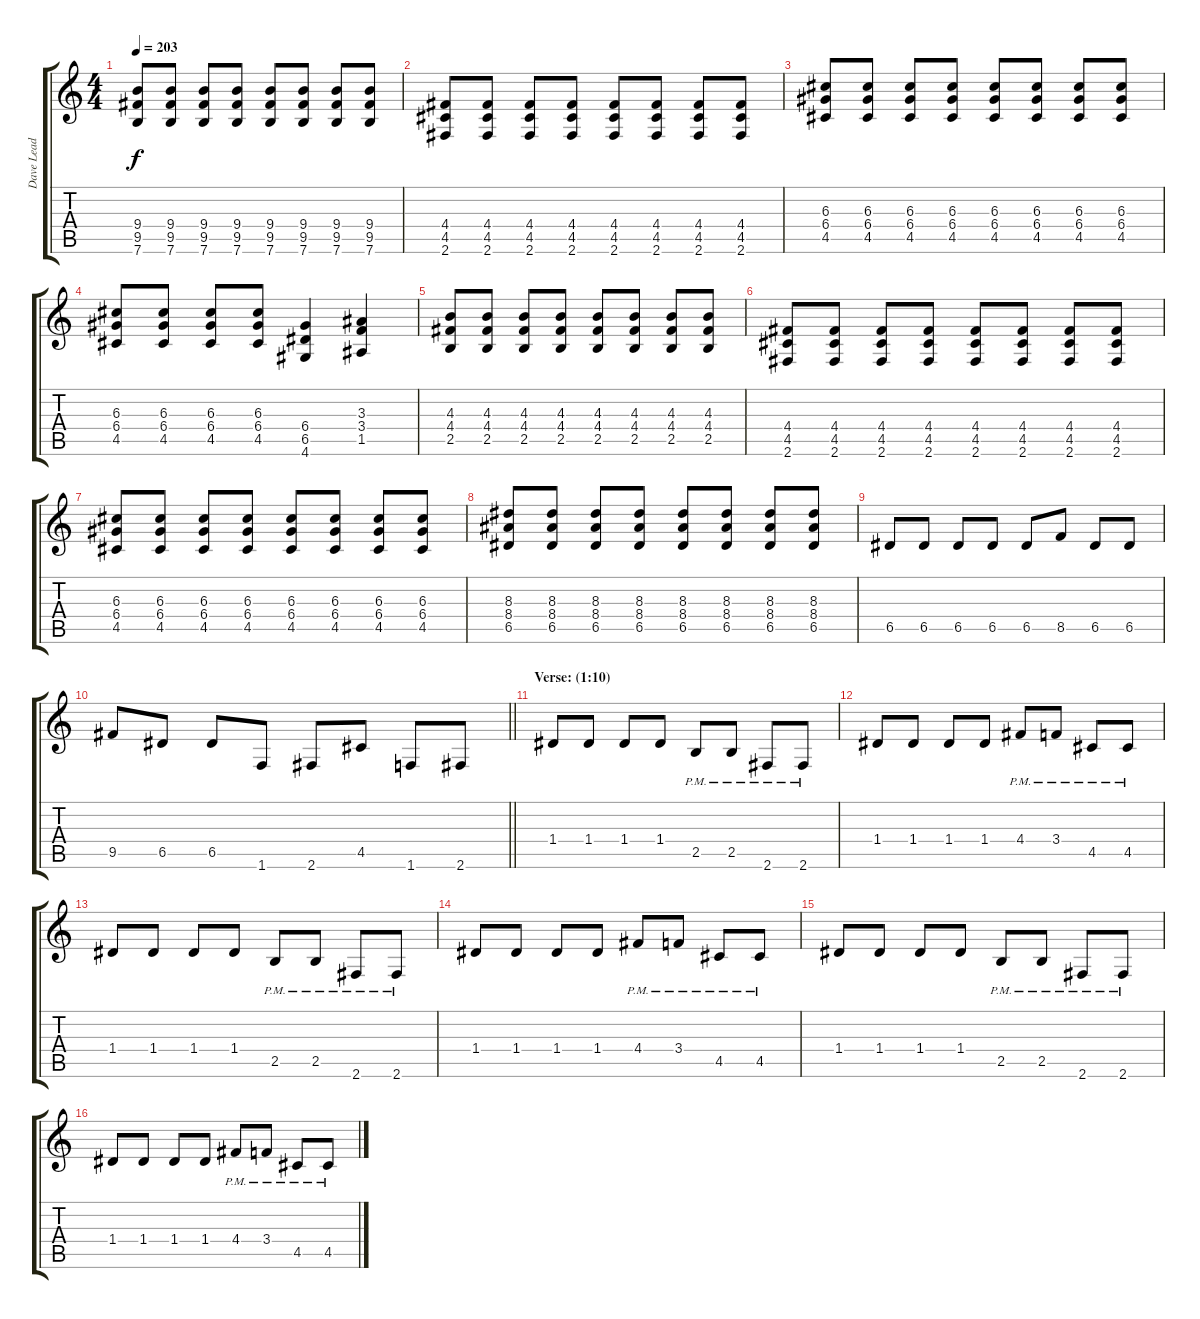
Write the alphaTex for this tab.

\track ("Dave Lead" "Dave Lead") {instrument distortionguitar}
\staff {score tabs}
\tuning (E4 B3 G3 D3 A2 E2) {hide}
\ts (4 4)
\tempo 203
\clef g2
\ks c
(9.4 9.5 7.6).8{dy f} (9.4 9.5 7.6).8 (9.4 9.5 7.6).8 (9.4 9.5 7.6).8 (9.4 9.5 7.6).8 (9.4 9.5 7.6).8 (9.4 9.5 7.6).8 (9.4 9.5 7.6).8 |
(4.4 4.5 2.6).8 (4.4 4.5 2.6).8 (4.4 4.5 2.6).8 (4.4 4.5 2.6).8 (4.4 4.5 2.6).8 (4.4 4.5 2.6).8 (4.4 4.5 2.6).8 (4.4 4.5 2.6).8 |
(6.3 6.4 4.5).8 (6.3 6.4 4.5).8 (6.3 6.4 4.5).8 (6.3 6.4 4.5).8 (6.3 6.4 4.5).8 (6.3 6.4 4.5).8 (6.3 6.4 4.5).8 (6.3 6.4 4.5).8 |
(6.3 6.4 4.5).8 (6.3 6.4 4.5).8 (6.3 6.4 4.5).8 (6.3 6.4 4.5).8 (6.4 6.5 4.6).4 (3.3 3.4 1.5).4 |
(4.3 4.4 2.5).8 (4.3 4.4 2.5).8 (4.3 4.4 2.5).8 (4.3 4.4 2.5).8 (4.3 4.4 2.5).8 (4.3 4.4 2.5).8 (4.3 4.4 2.5).8 (4.3 4.4 2.5).8 |
(4.4 4.5 2.6).8 (4.4 4.5 2.6).8 (4.4 4.5 2.6).8 (4.4 4.5 2.6).8 (4.4 4.5 2.6).8 (4.4 4.5 2.6).8 (4.4 4.5 2.6).8 (4.4 4.5 2.6).8 |
(6.3 6.4 4.5).8 (6.3 6.4 4.5).8 (6.3 6.4 4.5).8 (6.3 6.4 4.5).8 (6.3 6.4 4.5).8 (6.3 6.4 4.5).8 (6.3 6.4 4.5).8 (6.3 6.4 4.5).8 |
(8.3 8.4 6.5).8 (8.3 8.4 6.5).8 (8.3 8.4 6.5).8 (8.3 8.4 6.5).8 (8.3 8.4 6.5).8 (8.3 8.4 6.5).8 (8.3 8.4 6.5).8 (8.3 8.4 6.5).8 |
6.5.8 6.5.8 6.5.8 6.5.8 6.5.8 8.5.8 6.5.8 6.5.8 |
\barLineRight lightlight
9.5.8 6.5.8 6.5.8 1.6.8 2.6.8 4.5.8 1.6.8 2.6.8 |
\section ("" "Verse: (1:10)")
1.4.8 1.4.8 1.4.8 1.4.8 2.5{pm}.8 2.5{pm}.8 2.6{pm}.8 2.6{pm}.8 |
1.4.8 1.4.8 1.4.8 1.4.8 4.4{pm}.8 3.4{pm}.8 4.5{pm}.8 4.5{pm}.8 |
1.4.8 1.4.8 1.4.8 1.4.8 2.5{pm}.8 2.5{pm}.8 2.6{pm}.8 2.6{pm}.8 |
1.4.8 1.4.8 1.4.8 1.4.8 4.4{pm}.8 3.4{pm}.8 4.5{pm}.8 4.5{pm}.8 |
1.4.8 1.4.8 1.4.8 1.4.8 2.5{pm}.8 2.5{pm}.8 2.6{pm}.8 2.6{pm}.8 |
1.4.8 1.4.8 1.4.8 1.4.8 4.4{pm}.8 3.4{pm}.8 4.5{pm}.8 4.5{pm}.8
